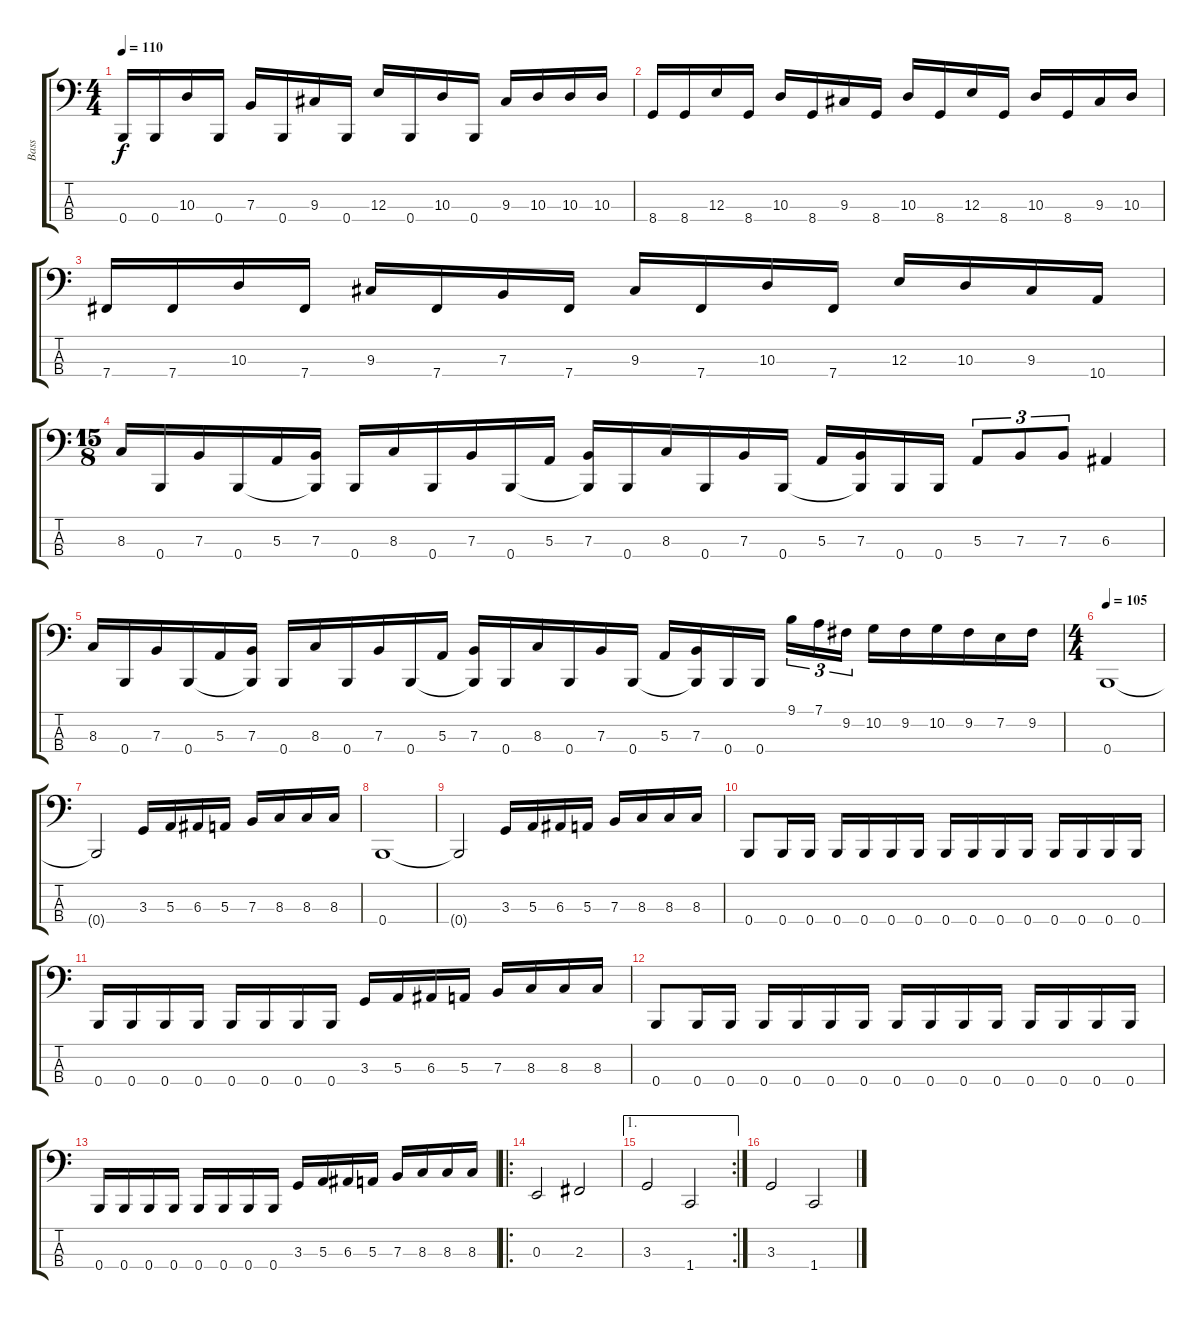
\track ("Bass" "Bass") {instrument electricbasspick}
\staff {score tabs}
\tuning (D2 A1 E1 B0) {hide}
\ts (4 4)
\tempo 110
\clef f4
\ks c
0.4.16{dy f} 0.4.16 10.3.16 0.4.16 7.3.16 0.4.16 9.3.16 0.4.16 12.3.16 0.4.16 10.3.16 0.4.16 9.3.16 10.3.16 10.3.16 10.3.16 |
8.4.16 8.4.16 12.3.16 8.4.16 10.3.16 8.4.16 9.3.16 8.4.16 10.3.16 8.4.16 12.3.16 8.4.16 10.3.16 8.4.16 9.3.16 10.3.16 |
7.4.16 7.4.16 10.3.16 7.4.16 9.3.16 7.4.16 7.3.16 7.4.16 9.3.16 7.4.16 10.3.16 7.4.16 12.3.16 10.3.16 9.3.16 10.4.16 |
\ts (15 8)
8.3.16 0.4.16 7.3.16 0.4.16 5.3.16 (7.3 0.4{t}).16 0.4.16 8.3.16 0.4.16 7.3.16 0.4.16 5.3.16 (7.3 0.4{t}).16 0.4.16 8.3.16 0.4.16 7.3.16 0.4.16 5.3.16 (7.3 0.4{t}).16 0.4.16 0.4.16 5.3.8{tu (3 2)} 7.3.8{tu (3 2)} 7.3.8{tu (3 2)} 6.3.4 |
8.3.16 0.4.16 7.3.16 0.4.16 5.3.16 (7.3 0.4{t}).16 0.4.16 8.3.16 0.4.16 7.3.16 0.4.16 5.3.16 (7.3 0.4{t}).16 0.4.16 8.3.16 0.4.16 7.3.16 0.4.16 5.3.16 (7.3 0.4{t}).16 0.4.16 0.4.16{beam splitsecondary} 9.1.16{tu (3 2)} 7.1.16{tu (3 2)} 9.2.16{tu (3 2)} 10.2.16 9.2.16 10.2.16 9.2.16 7.2.16 9.2.16 |
\ts (4 4)
\tempo 105
0.4.1 |
0.4{t}.2 3.3.16 5.3.16 6.3.16 5.3.16 7.3.16 8.3.16 8.3.16 8.3.16 |
0.4.1 |
0.4{t}.2 3.3.16 5.3.16 6.3.16 5.3.16 7.3.16 8.3.16 8.3.16 8.3.16 |
0.4.8 0.4.16 0.4.16 0.4.16 0.4.16 0.4.16 0.4.16 0.4.16 0.4.16 0.4.16 0.4.16 0.4.16 0.4.16 0.4.16 0.4.16 |
0.4.16 0.4.16 0.4.16 0.4.16 0.4.16 0.4.16 0.4.16 0.4.16 3.3.16 5.3.16 6.3.16 5.3.16 7.3.16 8.3.16 8.3.16 8.3.16 |
0.4.8 0.4.16 0.4.16 0.4.16 0.4.16 0.4.16 0.4.16 0.4.16 0.4.16 0.4.16 0.4.16 0.4.16 0.4.16 0.4.16 0.4.16 |
0.4.16 0.4.16 0.4.16 0.4.16 0.4.16 0.4.16 0.4.16 0.4.16 3.3.16 5.3.16 6.3.16 5.3.16 7.3.16 8.3.16 8.3.16 8.3.16 |
\ro
0.3.2 2.3.2 |
\ae 1
\rc 2
3.3.2 1.4.2 |
3.3.2 1.4.2
